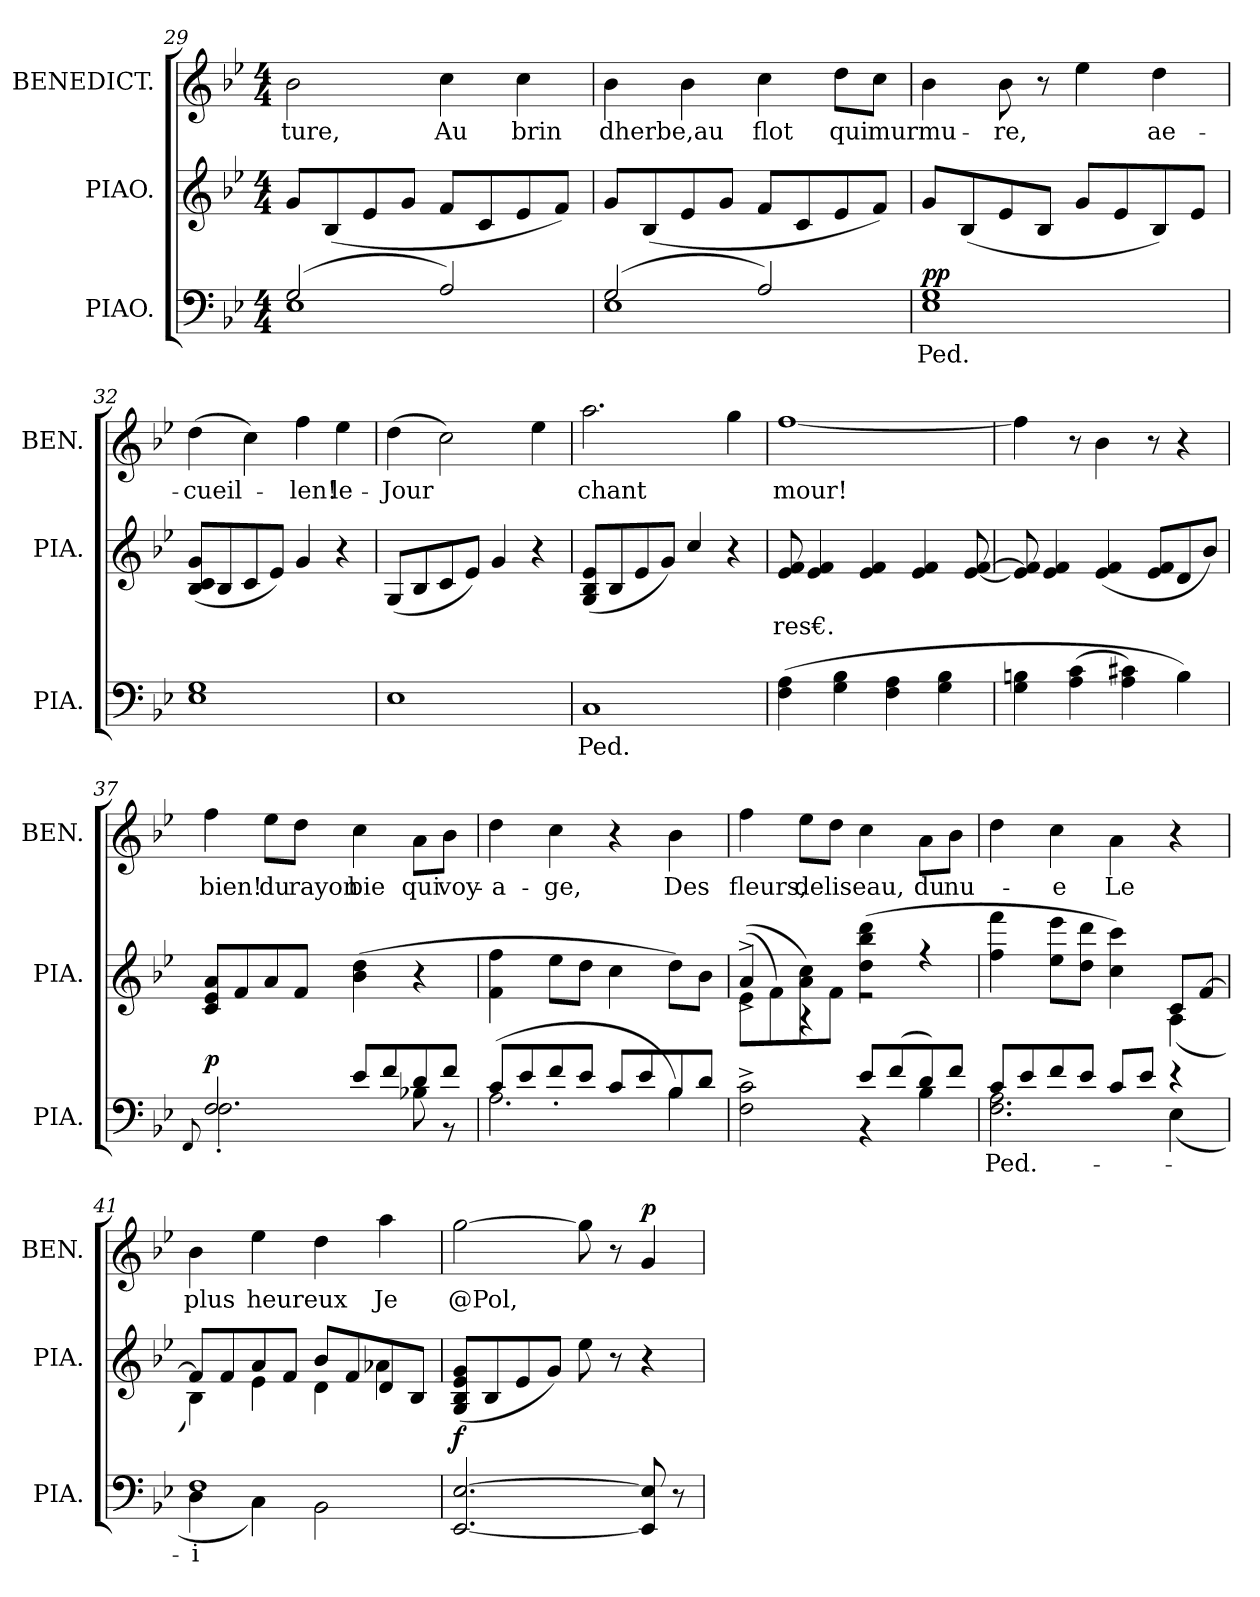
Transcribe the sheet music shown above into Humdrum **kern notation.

**kern	**text	**dynam	**kern	**text	**kern	**text	**dynam
*part3	*part3	*part3	*part2	*part2	*part1	*part1	*part1
*staff3	*staff3	*staff3	*staff2	*staff2	*staff1	*staff1	*staff1
*I"PIAO.	*	*	*I"PIAO.	*	*I"BENEDICT.	*	*
*I'PIA.	*	*	*I'PIA.	*	*I'BEN.	*	*
!!LO:LB:g=z
*clefF4	*	*	*clefG2	*	*clefG2	*	*
*k[b-e-]	*	*	*k[b-e-]	*	*k[b-e-]	*	*
*B-:	*	*	*B-:	*	*B-:	*	*
*M4/4	*	*	*M4/4	*	*M4/4	*	*
=29	=29	=29	=29	=29	=29	=29	=29
*^	*	*	*	*	*	*	*
(2G/	1E-/	.	.	8g/L	.	2b-\	ture,	.
.	.	.	.	(8B-/	.	.	.	.
.	.	.	.	8e-/	.	.	.	.
.	.	.	.	8g/J	.	.	.	.
2A/)	.	.	.	8f/L	.	4cc\	Au	.
.	.	.	.	8c/	.	.	.	.
.	.	.	.	8e-/	.	4cc\	brin	.
.	.	.	.	8f/J)	.	.	.	.
=30	=30	=30	=30	=30	=30	=30	=30	=30
(2G/	1E-/	.	.	8g/L	.	4b-\	dherbe,au	.
.	.	.	.	(8B-/	.	.	.	.
.	.	.	.	8e-/	.	4b-\	.	.
.	.	.	.	8g/J	.	.	.	.
2A/)	.	.	.	8f/L	.	4cc\	flot	.
.	.	.	.	8c/	.	.	.	.
.	.	.	.	8e-/	.	8dd\L	qui	.
.	.	.	.	8f/J)	.	8cc\J	murmu-	.
*v	*v	*	*	*	*	*	*	*
=31	=31	=31	=31	=31	=31	=31	=31
1E-/ 1G/	Ped.	pp	8g/L	.	4b-\	.	.
.	.	.	(8B-/	.	.	.	.
.	.	.	8e-/	.	8b-\	re,	.
.	.	.	8B-/J	.	8r	.	.
.	.	.	8g/L	.	4ee-\	.	.
.	.	.	8e-/	.	.	.	.
.	.	.	8B-/)	.	4dd\	ae-	.
.	.	.	8e-/J	.	.	.	.
=32	=32	=32	=32	=32	=32	=32	=32
1E-/ 1G/	.	.	(8B-/ 8c/ 8g/L	.	(4dd\	cueil-	.
.	.	.	8B-/	.	.	.	.
.	.	.	8c/	.	4cc\)	.	.
.	.	.	8e-/J)	.	.	.	.
.	.	.	4g/	.	4ff\	len!	.
.	.	.	4r	.	4ee-\	le-	.
=33	=33	=33	=33	=33	=33	=33	=33
1E-/	.	.	(8G/L	.	(4dd\	Jour	.
.	.	.	8B-/	.	.	.	.
.	.	.	8c/	.	2cc\)	.	.
.	.	.	8e-/J)	.	.	.	.
.	.	.	4g/	.	.	.	.
.	.	.	4r	.	4ee-\	.	.
!!LO:PB:g=z
=34	=34	=34	=34	=34	=34	=34	=34
1C/	Ped.	.	(8G/ 8B-/ 8e-/L	.	2.aa\	chant	.
.	.	.	8B-/	.	.	.	.
.	.	.	8e-/	.	.	.	.
.	.	.	8g/J)	.	.	.	.
.	.	.	4cc/	.	.	.	.
.	.	.	4r	.	4gg\	.	.
=35	=35	=35	=35	=35	=35	=35	=35
(4F\ 4A\	.	.	8e-/ 8f/	res€.	[1ff/	mour!	.
.	.	.	4e-/ 4f/	.	.	.	.
4G\ 4B-\	.	.	.	.	.	.	.
.	.	.	4e-/ 4f/	.	.	.	.
4F\ 4A\	.	.	.	.	.	.	.
.	.	.	4e-/ 4f/	.	.	.	.
4G\ 4B-\	.	.	.	.	.	.	.
.	.	.	[8e-/ [8f/	.	.	.	.
=36	=36	=36	=36	=36	=36	=36	=36
4G\ 4Bn\	.	.	8e-]/ 8f]/	.	4ff\]	.	.
.	.	.	4e-/ 4f/	.	.	.	.
(4A\ 4c\	.	.	.	.	8r	.	.
.	.	.	(4e-/ 4f/	.	4b-\	.	.
4A\ 4c#X\)	.	.	.	.	.	.	.
.	.	.	8e-/ 8f/L	.	8r	.	.
4B\)	.	.	8d/	.	4r	.	.
.	.	.	8b-/J)	.	.	.	.
=37	=37	=37	=37	=37	=37	=37	=37
*^	*	*	*	*	*	*	*
.	8qqFF/	.	.	.	.	.	.	.
2F/	2.F'\	.	p	8c/ 8e-/ 8a/L	.	4ff\	bien!	crese.
.	.	.	.	8f/	.	.	.	.
.	.	.	.	8a/	.	8ee-\L	du	.
.	.	.	.	8f/J	.	8dd\J	rayon	.
8e-/L	.	.	.	(4b-\ 4dd\	.	4cc\	bie	.
8f/	.	.	.	.	.	.	.	.
8d/	8B-X\	.	.	4r	.	8a\L	qui	.
8f/J	8r	.	.	.	.	8b-\J	voy-	.
=38	=38	=38	=38	=38	=38	=38	=38	=38
(2.A\	8c/L	.	.	4f\ 4ff\	.	4dd\	a-	.
.	8e-/	.	.	.	.	.	.	.
.	8f'/	.	.	8ee-\L	.	4cc\	ge,	.
.	8e-/J	.	.	8dd\J	.	.	.	.
.	8c/L	.	.	4cc\	.	4r	.	.
.	8e-/	.	.	.	.	.	.	.
4B-\)	8B-/	.	.	8dd\L)	.	4b-\	Des	.
.	8d/J	.	.	8b-\J	.	.	.	.
!!LO:LB:g=z
=39	=39	=39	=39	=39	=39	=39	=39	=39
*	*	*	*	*^	*	*	*	*
2ryy	2F^\ 2c^\	.	.	((8e-^\L	4a^/	.	4ff\	fleurs,	.
.	.	.	.	8f\)	.	.	.	.	.
.	.	.	.	8a\ 8cc\)	4r	.	8ee-\L	de	.
.	.	.	.	8f\J	.	.	8dd\J	liseau,	.
8e-/L	4r	.	.	(4dd\ 4bb-\ 4ddd\	2r	.	4cc\	.	.
(8f/	.	.	.	.	.	.	.	.	.
8d/)	4B-\	.	.	4r	.	.	8a\L	du	.
8f/J	.	.	.	.	.	.	8b-\J	nu-	.
=40	=40	=40	=40	=40	=40	=40	=40	=40	=40
8c/L	2.F\ 2.A\	Ped.-	.	2ryy	4ff\ 4fff\	.	4dd\	.	.
8e-/	.	.	.	.	.	.	.	.	.
8f/	.	.	.	.	8ee-\ 8eee-\L	.	4cc\	e	.
8e-/J	.	.	.	.	8dd\ 8ddd\J	.	.	.	.
8c/L	.	.	.	4ryy	4cc\ 4ccc\)	.	4a\	Le	.
8e-/J	.	.	.	.	.	.	.	.	.
4r	(4E-\	.	.	8c/L	(4A\	.	4r	.	.
.	.	.	.	[8f/J	.	.	.	.	.
=41	=41	=41	=41	=41	=41	=41	=41	=41	=41
1F\	4D\	i	.	8f/L]	4B-\)	.	4b-\	plus	.
.	.	.	.	8f/	.	.	.	.	.
.	4C\)	.	.	8a/	4e-\	.	4ee-\	heureux	.
.	.	.	.	8f/J	.	.	.	.	.
.	2BB-\	.	.	8b-/L	4d\	.	4dd\	.	.
.	.	.	.	8f/	.	.	.	.	.
.	.	.	.	8d/	4a-X\	.	4aa\	Je	.
.	.	.	.	8B-/J	.	.	.	.	.
*v	*v	*	*	*	*	*	*	*	*
*	*	*	*v	*v	*	*	*	*
=42	=42	=42	=42	=42	=42	=42	=42
[2.EE-/ [2.E-/	.	f	(8G/ 8B-/ 8e-/ 8g/L	.	[2gg\	@Pol,	.
.	.	.	8B-/	.	.	.	.
.	.	.	8e-/	.	.	.	.
.	.	.	8g/J)	.	.	.	.
.	.	.	8ee-\	.	8gg\]	.	.
.	.	.	8r	.	8r	.	.
8EE-]/ 8E-]/	.	.	4r	.	4g/	.	p
8r	.	.	.	.	.	.	.
=	=	=	=	=	=	=	=
*-	*-	*-	*-	*-	*-	*-	*-
